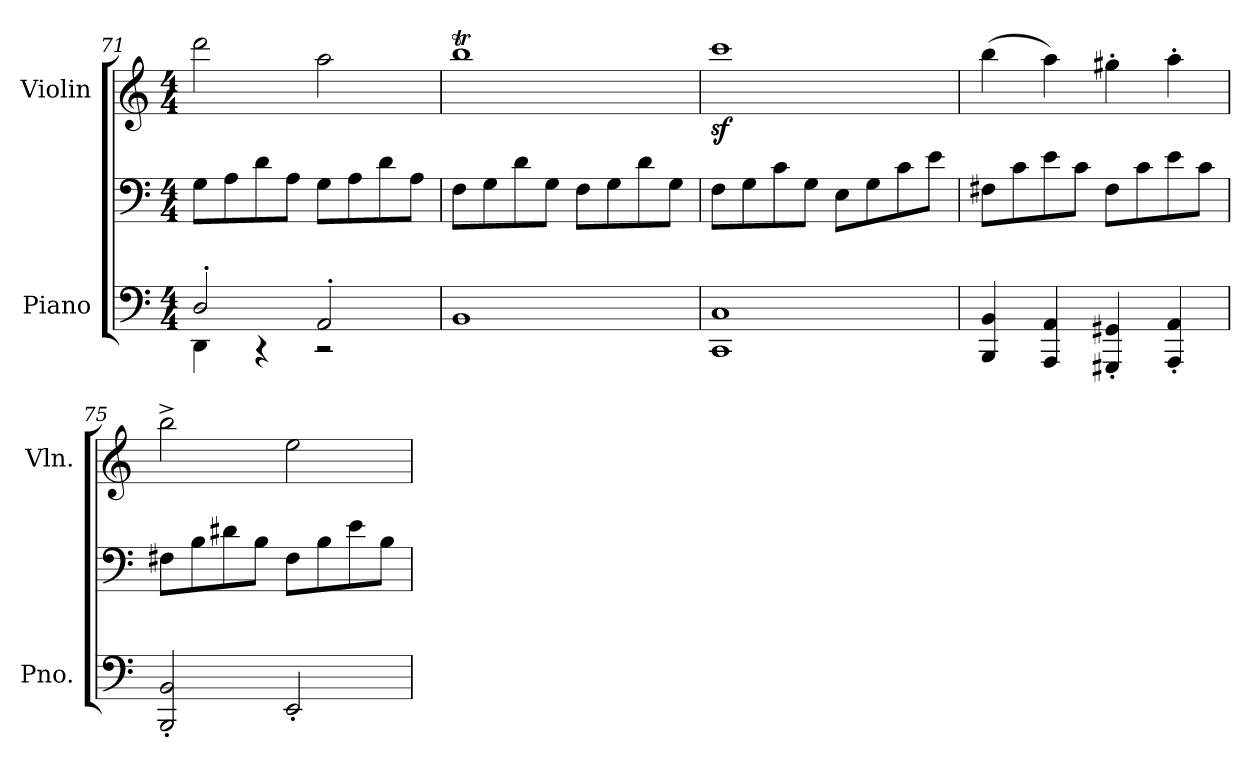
**kern	**kern	**kern
*part2	*part2	*part1
*staff3	*staff2	*staff1
*I"Piano	*	*I"Violin
*I'Pno.	*	*I'Vln.
*clefF4	*clefF4	*clefG2
*k[]	*k[]	*k[]
*M4/4	*M4/4	*M4/4
=71	=71	=71
*^	*	*
2D'/	4DD\	8G\L	2ddd\
.	.	8A\	.
.	4r	8d\	.
.	.	8A\J	.
2AA'/	2r	8G\L	2aa\
.	.	8A\	.
.	.	8d\	.
.	.	8A\J	.
*v	*v	*	*
=72	=72	=72
1BB	8F\L	1bbt
.	8G\	.
.	8d\	.
.	8G\J	.
.	8F\L	.
.	8G\	.
.	8d\	.
.	8G\J	.
=73	=73	=73
1CC 1C	8F\L	1cccz<
.	8G\	.
.	8c\	.
.	8G\J	.
.	8E\L	.
.	8G\	.
.	8c\	.
.	8e\J	.
!!LO:LB:g=z
=74	=74	=74
4BBB/ 4BB/	8F#X\L	(>4bb\
.	8c\	.
4AAA/ 4AA/	8e\	4aa\)
.	8c\J	.
4GGG#X/' 4GG#X/'	8F#\L	4gg#X'\
.	8c\	.
4AAA/' 4AA/'	8e\	4aa'\
.	8c\J	.
=75	=75	=75
2BBB/' 2BB/'	8F#X\L	2bb^\
.	8B\	.
.	8d#X\	.
.	8B\J	.
2EE'/	8F#\L	2ee\
.	8B\	.
.	8e\	.
.	8B\J	.
=	=	=
*-	*-	*-
